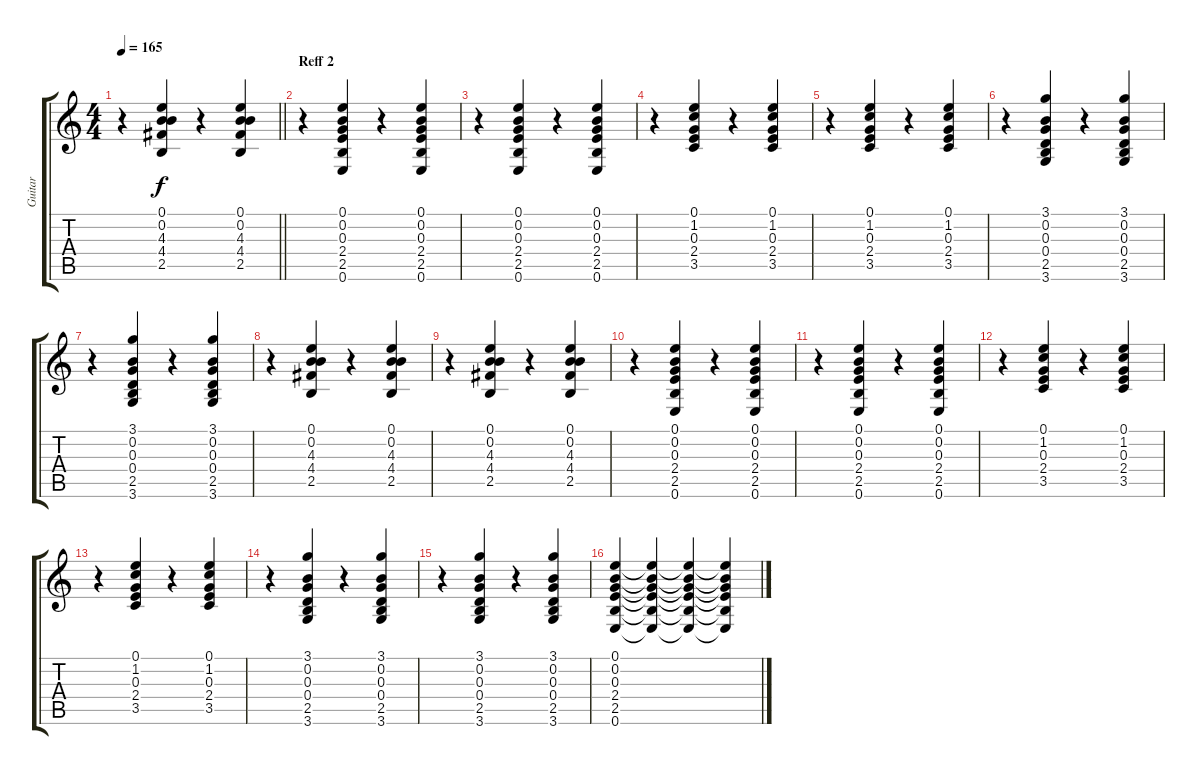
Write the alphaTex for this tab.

\track ("Guitar" "Guitar") {instrument electricguitarclean}
\staff {score tabs}
\tuning (E4 B3 G3 D3 A2 E2) {hide}
\ts (4 4)
\tempo 165
\clef g2
\barLineRight lightlight
\ks c
r.4{dy f} (0.1 0.2 4.3 4.4 2.5).4 r.4 (0.1 0.2 4.3 4.4 2.5).4 |
\section ("" "Reff 2")
r.4 (0.1 0.2 0.3 2.4 2.5 0.6).4 r.4 (0.1 0.2 0.3 2.4 2.5 0.6).4 |
r.4 (0.1 0.2 0.3 2.4 2.5 0.6).4 r.4 (0.1 0.2 0.3 2.4 2.5 0.6).4 |
r.4 (0.1 1.2 0.3 2.4 3.5).4 r.4 (0.1 1.2 0.3 2.4 3.5).4 |
r.4 (0.1 1.2 0.3 2.4 3.5).4 r.4 (0.1 1.2 0.3 2.4 3.5).4 |
r.4 (3.1 0.2 0.3 0.4 2.5 3.6).4 r.4 (3.1 0.2 0.3 0.4 2.5 3.6).4 |
r.4 (3.1 0.2 0.3 0.4 2.5 3.6).4 r.4 (3.1 0.2 0.3 0.4 2.5 3.6).4 |
r.4 (0.1 0.2 4.3 4.4 2.5).4 r.4 (0.1 0.2 4.3 4.4 2.5).4 |
r.4 (0.1 0.2 4.3 4.4 2.5).4 r.4 (0.1 0.2 4.3 4.4 2.5).4 |
r.4 (0.1 0.2 0.3 2.4 2.5 0.6).4 r.4 (0.1 0.2 0.3 2.4 2.5 0.6).4 |
r.4 (0.1 0.2 0.3 2.4 2.5 0.6).4 r.4 (0.1 0.2 0.3 2.4 2.5 0.6).4 |
r.4 (0.1 1.2 0.3 2.4 3.5).4 r.4 (0.1 1.2 0.3 2.4 3.5).4 |
r.4 (0.1 1.2 0.3 2.4 3.5).4 r.4 (0.1 1.2 0.3 2.4 3.5).4 |
r.4 (3.1 0.2 0.3 0.4 2.5 3.6).4 r.4 (3.1 0.2 0.3 0.4 2.5 3.6).4 |
r.4 (3.1 0.2 0.3 0.4 2.5 3.6).4 r.4 (3.1 0.2 0.3 0.4 2.5 3.6).4 |
(0.1 0.2 0.3 2.4 2.5 0.6).4 (0.1{t} 0.2{t} 0.3{t} 2.4{t} 2.5{t} 0.6{t}).4 (0.1{t} 0.2{t} 0.3{t} 2.4{t} 2.5{t} 0.6{t}).4 (0.1{t} 0.2{t} 0.3{t} 2.4{t} 2.5{t} 0.6{t}).4
